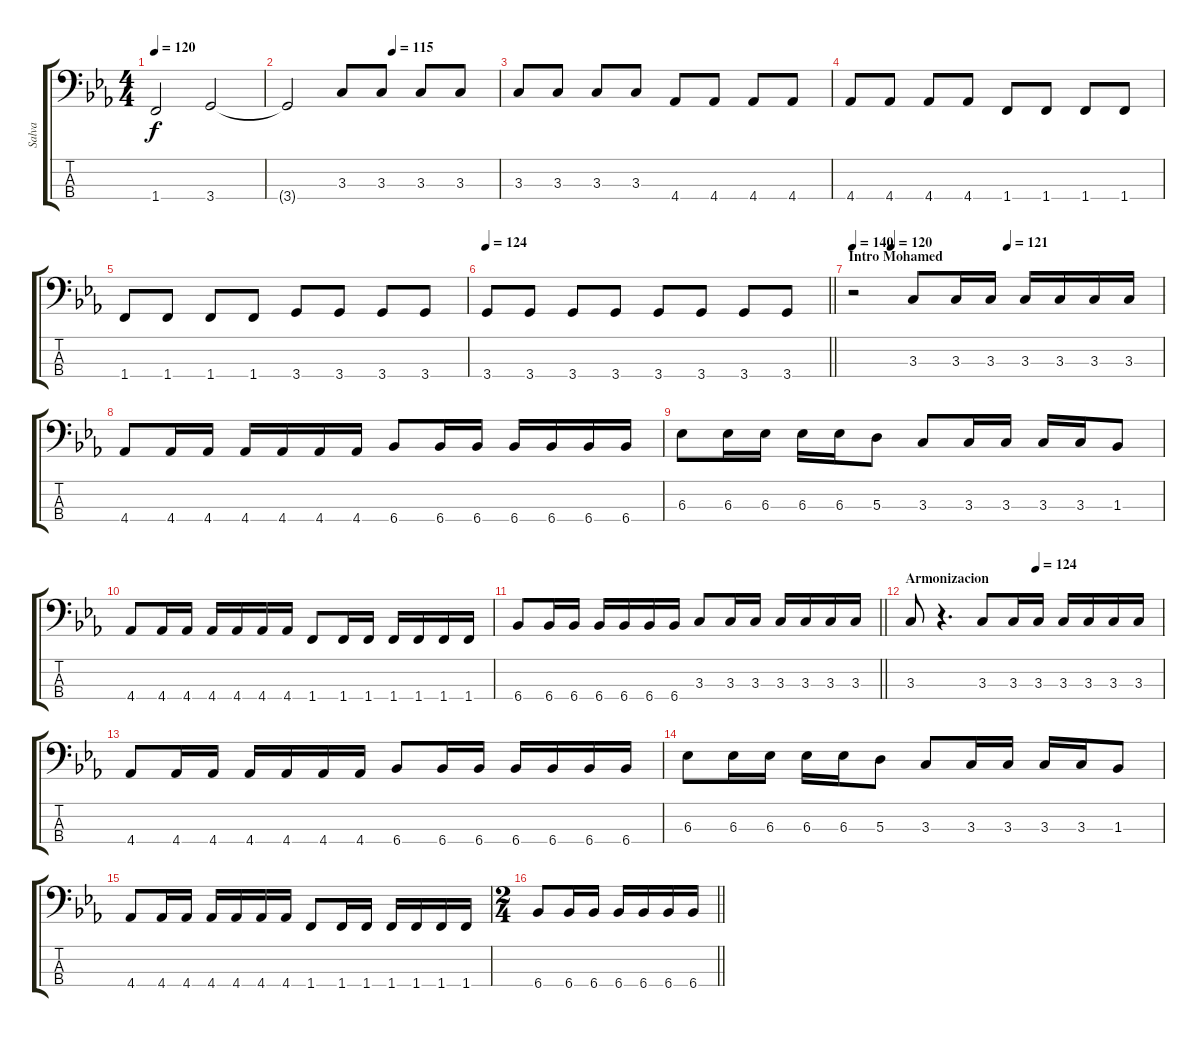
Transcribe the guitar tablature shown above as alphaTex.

\track ("Salva" "Salva") {instrument electricbassfinger}
\staff {score tabs}
\tuning (G2 D2 A1 E1) {hide}
\ts (4 4)
\tempo 120
\clef f4
\ks eb
1.4{t}.2{dy f} 3.4.2 |
\tempo (115 0.5)
3.4{t}.2 3.3.8 3.3.8 3.3.8 3.3.8 |
3.3.8 3.3.8 3.3.8 3.3.8 4.4.8 4.4.8 4.4.8 4.4.8 |
4.4.8 4.4.8 4.4.8 4.4.8 1.4.8 1.4.8 1.4.8 1.4.8 |
1.4.8 1.4.8 1.4.8 1.4.8 3.4.8 3.4.8 3.4.8 3.4.8 |
\tempo 124
\barLineRight lightlight
3.4.8 3.4.8 3.4.8 3.4.8 3.4.8 3.4.8 3.4.8 3.4.8 |
\section ("" "Intro Mohamed")
\tempo 140
\tempo (120 0.125)
\tempo (121 0.5)
r.2 3.3.8 3.3.16 3.3.16 3.3.16 3.3.16 3.3.16 3.3.16 |
4.4.8 4.4.16 4.4.16 4.4.16 4.4.16 4.4.16 4.4.16 6.4.8 6.4.16 6.4.16 6.4.16 6.4.16 6.4.16 6.4.16 |
6.3.8 6.3.16 6.3.16 6.3.16 6.3.16 5.3.8 3.3.8 3.3.16 3.3.16 3.3.16 3.3.16 1.3.8 |
4.4.8 4.4.16 4.4.16 4.4.16 4.4.16 4.4.16 4.4.16 1.4.8 1.4.16 1.4.16 1.4.16 1.4.16 1.4.16 1.4.16 |
\barLineRight lightlight
6.4.8 6.4.16 6.4.16 6.4.16 6.4.16 6.4.16 6.4.16 3.3.8 3.3.16 3.3.16 3.3.16 3.3.16 3.3.16 3.3.16 |
\section ("" "Armonizacion")
\tempo (124 0.5)
3.3.8 r.4{d} 3.3.8 3.3.16 3.3.16 3.3.16 3.3.16 3.3.16 3.3.16 |
4.4.8 4.4.16 4.4.16 4.4.16 4.4.16 4.4.16 4.4.16 6.4.8 6.4.16 6.4.16 6.4.16 6.4.16 6.4.16 6.4.16 |
6.3.8 6.3.16 6.3.16 6.3.16 6.3.16 5.3.8 3.3.8 3.3.16 3.3.16 3.3.16 3.3.16 1.3.8 |
4.4.8 4.4.16 4.4.16 4.4.16 4.4.16 4.4.16 4.4.16 1.4.8 1.4.16 1.4.16 1.4.16 1.4.16 1.4.16 1.4.16 |
\ts (2 4)
\barLineRight lightlight
6.4.8 6.4.16 6.4.16 6.4.16 6.4.16 6.4.16 6.4.16
